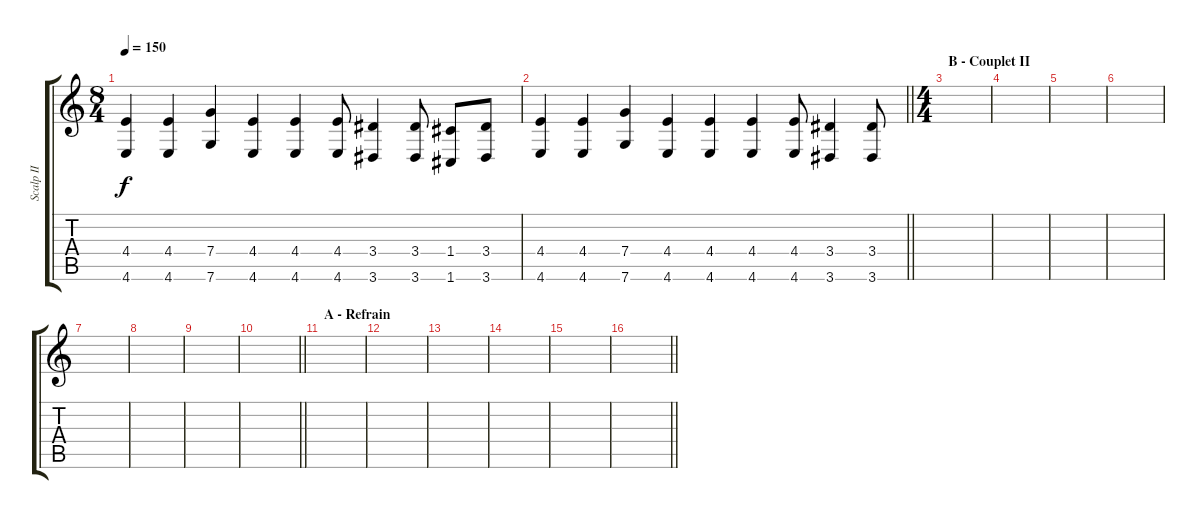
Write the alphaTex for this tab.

\track ("Scalp II" "Scalp II") {instrument distortionguitar}
\staff {score tabs}
\tuning (D4 A3 F3 C3 G2 C2) {hide}
\ts (8 4)
\tempo 150
\clef g2
\ks c
(4.4 4.6).4{dy f} (4.4 4.6).4 (7.4 7.6).4 (4.4 4.6).4 (4.4 4.6).4 (4.4 4.6).8 (3.4 3.6).4 (3.4 3.6).8 (1.4 1.6).8 (3.4 3.6).8 |
\barLineRight lightlight
(4.4 4.6).4 (4.4 4.6).4 (7.4 7.6).4 (4.4 4.6).4 (4.4 4.6).4 (4.4 4.6).4 (4.4 4.6).8 (3.4 3.6).4 (3.4 3.6).8 |
\ts (4 4)
\section ("" "B - Couplet II")
|
|
|
|
|
|
|
\barLineRight lightlight
|
\section ("" "A - Refrain")
|
|
|
|
|
\barLineRight lightlight
